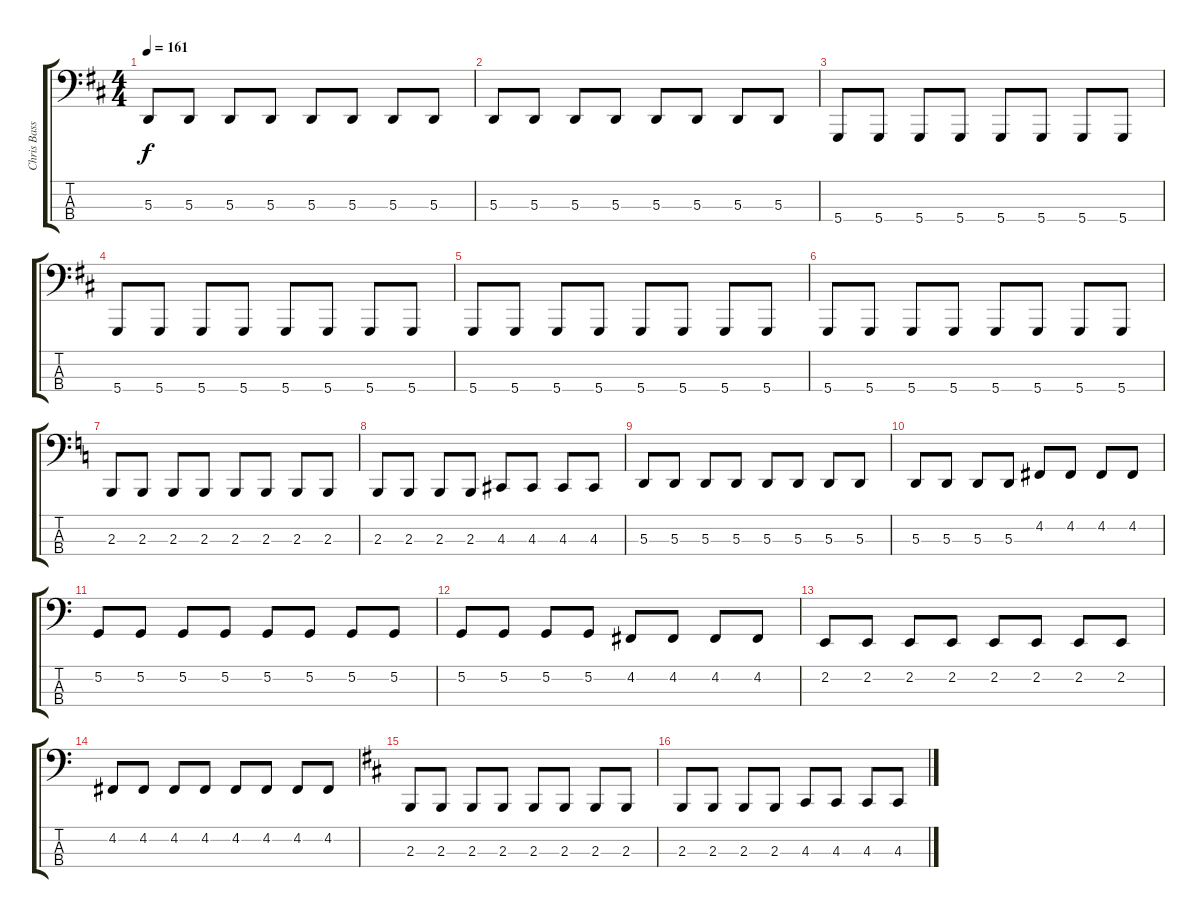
\track ("Chris Bass Effect" "Chris Bass") {instrument lead2sawtooth}
\staff {score tabs}
\tuning (G2 D2 A1 D1) {hide}
\ts (4 4)
\tempo 161
\clef f4
\ks d
5.3.8{dy f} 5.3.8 5.3.8 5.3.8 5.3.8 5.3.8 5.3.8 5.3.8 |
5.3.8 5.3.8 5.3.8 5.3.8 5.3.8 5.3.8 5.3.8 5.3.8 |
5.4.8 5.4.8 5.4.8 5.4.8 5.4.8 5.4.8 5.4.8 5.4.8 |
5.4.8 5.4.8 5.4.8 5.4.8 5.4.8 5.4.8 5.4.8 5.4.8 |
5.4.8 5.4.8 5.4.8 5.4.8 5.4.8 5.4.8 5.4.8 5.4.8 |
5.4.8 5.4.8 5.4.8 5.4.8 5.4.8 5.4.8 5.4.8 5.4.8 |
\ks c
2.3.8 2.3.8 2.3.8 2.3.8 2.3.8 2.3.8 2.3.8 2.3.8 |
2.3.8 2.3.8 2.3.8 2.3.8 4.3.8 4.3.8 4.3.8 4.3.8 |
5.3.8 5.3.8 5.3.8 5.3.8 5.3.8 5.3.8 5.3.8 5.3.8 |
5.3.8 5.3.8 5.3.8 5.3.8 4.2.8 4.2.8 4.2.8 4.2.8 |
5.2.8 5.2.8 5.2.8 5.2.8 5.2.8 5.2.8 5.2.8 5.2.8 |
5.2.8 5.2.8 5.2.8 5.2.8 4.2.8 4.2.8 4.2.8 4.2.8 |
2.2.8 2.2.8 2.2.8 2.2.8 2.2.8 2.2.8 2.2.8 2.2.8 |
4.2.8 4.2.8 4.2.8 4.2.8 4.2.8 4.2.8 4.2.8 4.2.8 |
\ks d
2.3.8 2.3.8 2.3.8 2.3.8 2.3.8 2.3.8 2.3.8 2.3.8 |
2.3.8 2.3.8 2.3.8 2.3.8 4.3.8 4.3.8 4.3.8 4.3.8
